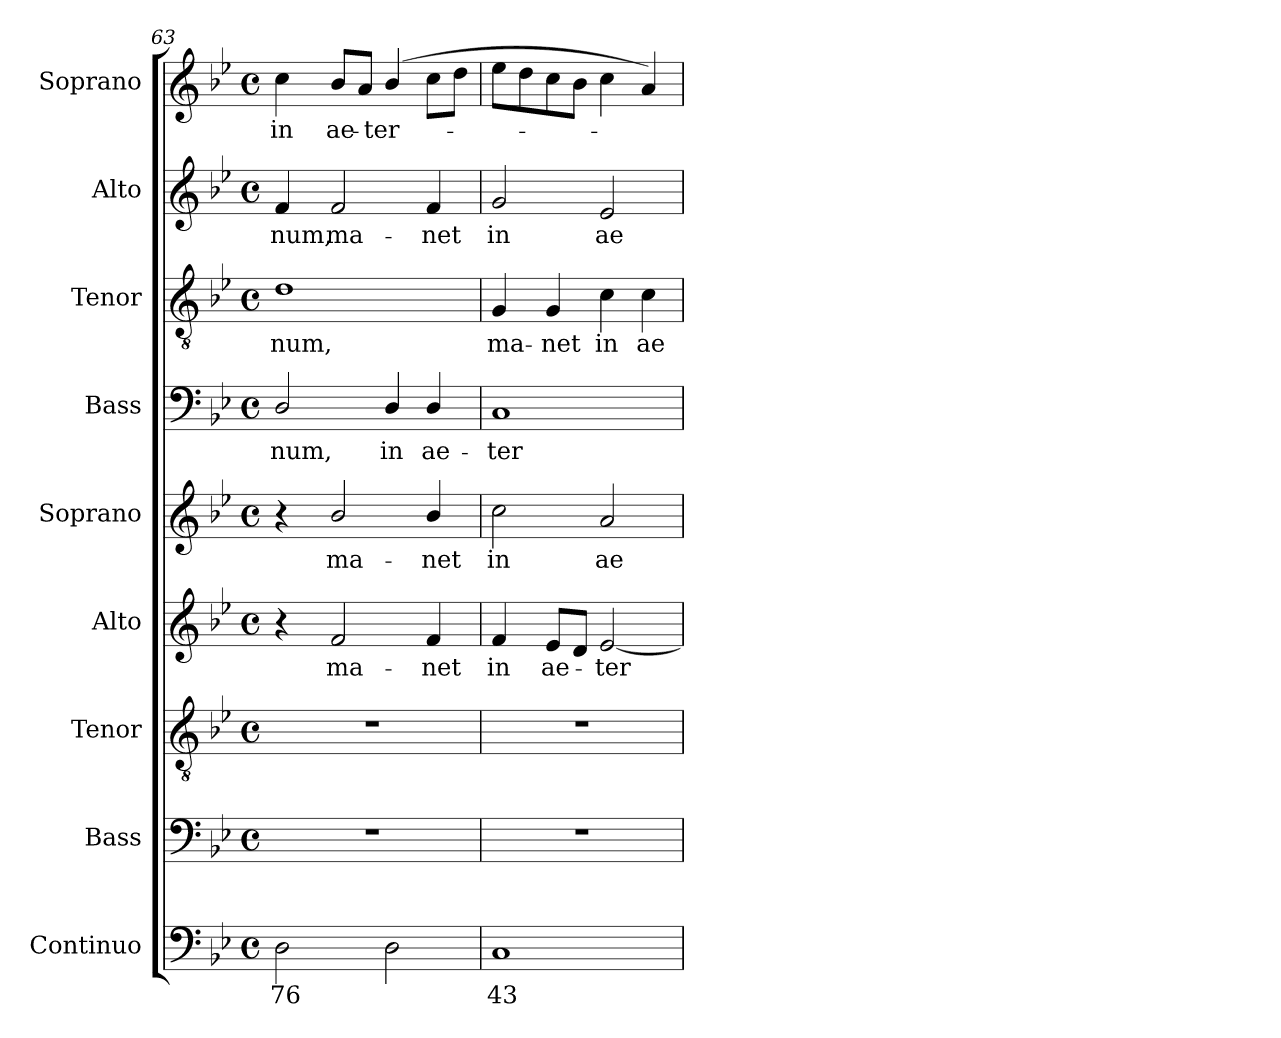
**kern	**text	**kern	**kern	**kern	**text	**kern	**text	**kern	**text	**kern	**text	**kern	**text	**kern	**text
*part9	*part9	*part8	*part7	*part6	*part6	*part5	*part5	*part4	*part4	*part3	*part3	*part2	*part2	*part1	*part1
*staff9	*staff9	*staff8	*staff7	*staff6	*staff6	*staff5	*staff5	*staff4	*staff4	*staff3	*staff3	*staff2	*staff2	*staff1	*staff1
*I"Continuo	*	*I"Bass	*I"Tenor	*I"Alto	*	*I"Soprano	*	*I"Bass	*	*I"Tenor	*	*I"Alto	*	*I"Soprano	*
*	*	*I'B.	*I'T.	*I'A.	*	*I'S.	*	*I'B.	*	*I'T.	*	*I'A.	*	*I'S.	*
*clefF4	*	*clefF4	*clefGv2	*clefG2	*	*clefG2	*	*clefF4	*	*clefGv2	*	*clefG2	*	*clefG2	*
*	*	*	*ITrd7c12	*	*	*	*	*	*	*ITrd7c12	*	*	*	*	*
*k[b-e-]	*	*k[b-e-]	*k[b-e-]	*k[b-e-]	*	*k[b-e-]	*	*k[b-e-]	*	*k[b-e-]	*	*k[b-e-]	*	*k[b-e-]	*
*B-:	*	*B-:	*B-:	*B-:	*	*B-:	*	*B-:	*	*B-:	*	*B-:	*	*B-:	*
*M4/4	*	*M4/4	*M4/4	*M4/4	*	*M4/4	*	*M4/4	*	*M4/4	*	*M4/4	*	*M4/4	*
*met(c)	*	*met(c)	*met(c)	*met(c)	*	*met(c)	*	*met(c)	*	*met(c)	*	*met(c)	*	*met(c)	*
=63	=63	=63	=63	=63	=63	=63	=63	=63	=63	=63	=63	=63	=63	=63	=63
!	!LO:LY:b:color=#000000	!	!	!	!	!	!	!	!	!	!	!	!	!	!
!	!	!	!	!	!	!	!	!	!LO:LY:b:color=#000000	!	!	!	!	!	!
!	!	!	!	!	!	!	!	!	!	!	!LO:LY:b:color=#000000	!	!	!	!
!	!	!	!	!	!	!	!	!	!	!	!	!	!LO:LY:b:color=#000000	!	!
!	!	!	!	!	!	!	!	!	!	!	!	!	!	!	!LO:LY:b:color=#000000
2Di\	76	1r	1r	4r	.	4r	.	2Di/	-num,	1Di	-num,	4fi/	-num,	4cci\	in
!	!	!	!	!	!LO:LY:b:color=#000000	!	!	!	!	!	!	!	!	!	!
!	!	!	!	!	!	!	!LO:LY:b:color=#000000	!	!	!	!	!	!	!	!
!	!	!	!	!	!	!	!	!	!	!	!	!	!LO:LY:b:color=#000000	!	!
!	!	!	!	!	!	!	!	!	!	!	!	!	!	!	!LO:LY:b:color=#000000
.	.	.	.	2fi/	ma-	2b-i/	ma-	.	.	.	.	2fi/	ma-	8b-i/L	ae-
.	.	.	.	.	.	.	.	.	.	.	.	.	.	8ai/J	.
!	!	!	!	!	!	!	!	!	!LO:LY:b:color=#000000	!	!	!	!	!	!
!	!	!	!	!	!	!	!	!	!	!	!	!	!	!	!LO:LY:b:color=#000000
2Di\	.	.	.	.	.	.	.	4Di/	in	.	.	.	.	(4b-i/	-ter-
!	!	!	!	!	!LO:LY:b:color=#000000	!	!	!	!	!	!	!	!	!	!
!	!	!	!	!	!	!	!LO:LY:b:color=#000000	!	!	!	!	!	!	!	!
!	!	!	!	!	!	!	!	!	!LO:LY:b:color=#000000	!	!	!	!	!	!
!	!	!	!	!	!	!	!	!	!	!	!	!	!LO:LY:b:color=#000000	!	!
.	.	.	.	4fi/	-net	4b-i/	-net	4Di/	ae-	.	.	4fi/	-net	8cci\L	.
.	.	.	.	.	.	.	.	.	.	.	.	.	.	8ddi\J	.
=64	=64	=64	=64	=64	=64	=64	=64	=64	=64	=64	=64	=64	=64	=64	=64
!	!LO:LY:b:color=#000000	!	!	!	!	!	!	!	!	!	!	!	!	!	!
!	!	!	!	!	!LO:LY:b:color=#000000	!	!	!	!	!	!	!	!	!	!
!	!	!	!	!	!	!	!LO:LY:b:color=#000000	!	!	!	!	!	!	!	!
!	!	!	!	!	!	!	!	!	!LO:LY:b:color=#000000	!	!	!	!	!	!
!	!	!	!	!	!	!	!	!	!	!	!LO:LY:b:color=#000000	!	!	!	!
!	!	!	!	!	!	!	!	!	!	!	!	!	!LO:LY:b:color=#000000	!	!
1Ci	43	1r	1r	4fi/	in	2cci\	in	1Ci	-ter-	4GGi/	ma-	2gi/	in	8ee-i\L	.
.	.	.	.	.	.	.	.	.	.	.	.	.	.	8ddi\	.
!	!	!	!	!	!LO:LY:b:color=#000000	!	!	!	!	!	!	!	!	!	!
!	!	!	!	!	!	!	!	!	!	!	!LO:LY:b:color=#000000	!	!	!	!
.	.	.	.	8e-i/L	ae-	.	.	.	.	4GGi/	-net	.	.	8cci\	.
.	.	.	.	8di/J	.	.	.	.	.	.	.	.	.	8b-i\J	.
!	!	!	!	!	!LO:LY:b:color=#000000	!	!	!	!	!	!	!	!	!	!
!	!	!	!	!	!	!	!LO:LY:b:color=#000000	!	!	!	!	!	!	!	!
!	!	!	!	!	!	!	!	!	!	!	!LO:LY:b:color=#000000	!	!	!	!
!	!	!	!	!	!	!	!	!	!	!	!	!	!LO:LY:b:color=#000000	!	!
.	.	.	.	[2e-i/	-ter-	2ai/	ae-	.	.	4Ci\	in	2e-i/	ae-	4cci\	.
!	!	!	!	!	!	!	!	!	!	!	!LO:LY:b:color=#000000	!	!	!	!
.	.	.	.	.	.	.	.	.	.	4Ci\	ae-	.	.	4ai/)	.
=	=	=	=	=	=	=	=	=	=	=	=	=	=	=	=
*-	*-	*-	*-	*-	*-	*-	*-	*-	*-	*-	*-	*-	*-	*-	*-
